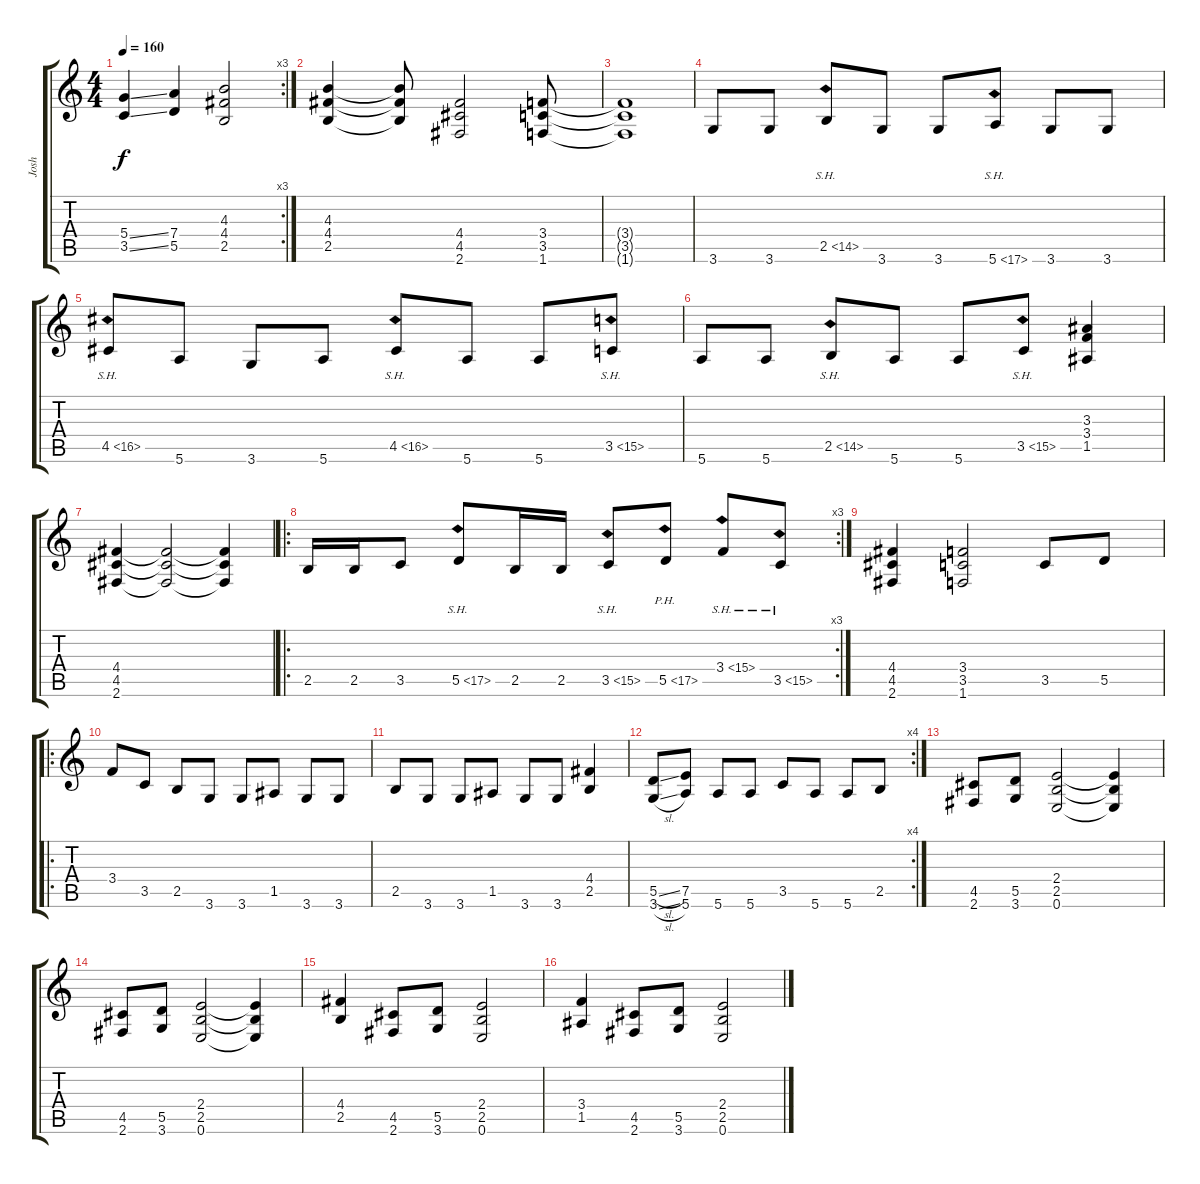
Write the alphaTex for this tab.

\track ("Josh" "Josh") {instrument distortionguitar}
\staff {score tabs}
\tuning (E4 B3 G3 D3 A2 E2) {hide}
\rc 3
\ts (4 4)
\tempo 160
\clef g2
\ks c
(5.4{ss} 3.5{ss}).4{dy f} (7.4 5.5).4 (4.3 4.4 2.5).2 |
(4.3 4.4 2.5).4 (4.3{t} 4.4{t} 2.5{t}).8 (4.4 4.5 2.6).2 (3.4 3.5 1.6).8 |
(3.4{t} 3.5{t} 1.6{t}).1 |
3.6.8 3.6.8 2.5{sh 12}.8 3.6.8 3.6.8 5.6{sh 12}.8 3.6.8 3.6.8 |
4.5{sh 12}.8 5.6.8 3.6.8 5.6.8 4.5{sh 12}.8 5.6.8 5.6.8 3.5{sh 12}.8 |
5.6.8 5.6.8 2.5{sh 12}.8 5.6.8 5.6.8 3.5{sh 12}.8 (3.3 3.4 1.5).4 |
(4.4 4.5 2.6).4 (4.4{t} 4.5{t} 2.6{t}).2 (4.4{t} 4.5{t} 2.6{t}).4 |
\ro
\rc 3
2.5.16 2.5.16 3.5.8 5.5{sh 12}.8 2.5.16 2.5.16 3.5{sh 12}.8 5.5{ph 12}.8 3.4{sh 12}.8 3.5{sh 12}.8 |
(4.4 4.5 2.6).4 (3.4 3.5 1.6).2 3.5.8 5.5.8 |
\ro
3.4.8 3.5.8 2.5.8 3.6.8 3.6.8 1.5.8 3.6.8 3.6.8 |
2.5.8 3.6.8 3.6.8 1.5.8 3.6.8 3.6.8 (4.4 2.5).4 |
\rc 4
(5.5{sl} 3.6{sl}).8 (7.5 5.6).8 5.6.8 5.6.8 3.5.8 5.6.8 5.6.8 2.5.8 |
(4.5 2.6).8 (5.5 3.6).8 (2.4 2.5 0.6).2 (2.4{t} 2.5{t} 0.6{t}).4 |
(4.5 2.6).8 (5.5 3.6).8 (2.4 2.5 0.6).2 (2.4{t} 2.5{t} 0.6{t}).4 |
(4.4 2.5).4 (4.5 2.6).8 (5.5 3.6).8 (2.4 2.5 0.6).2 |
(3.4 1.5).4 (4.5 2.6).8 (5.5 3.6).8 (2.4 2.5 0.6).2
